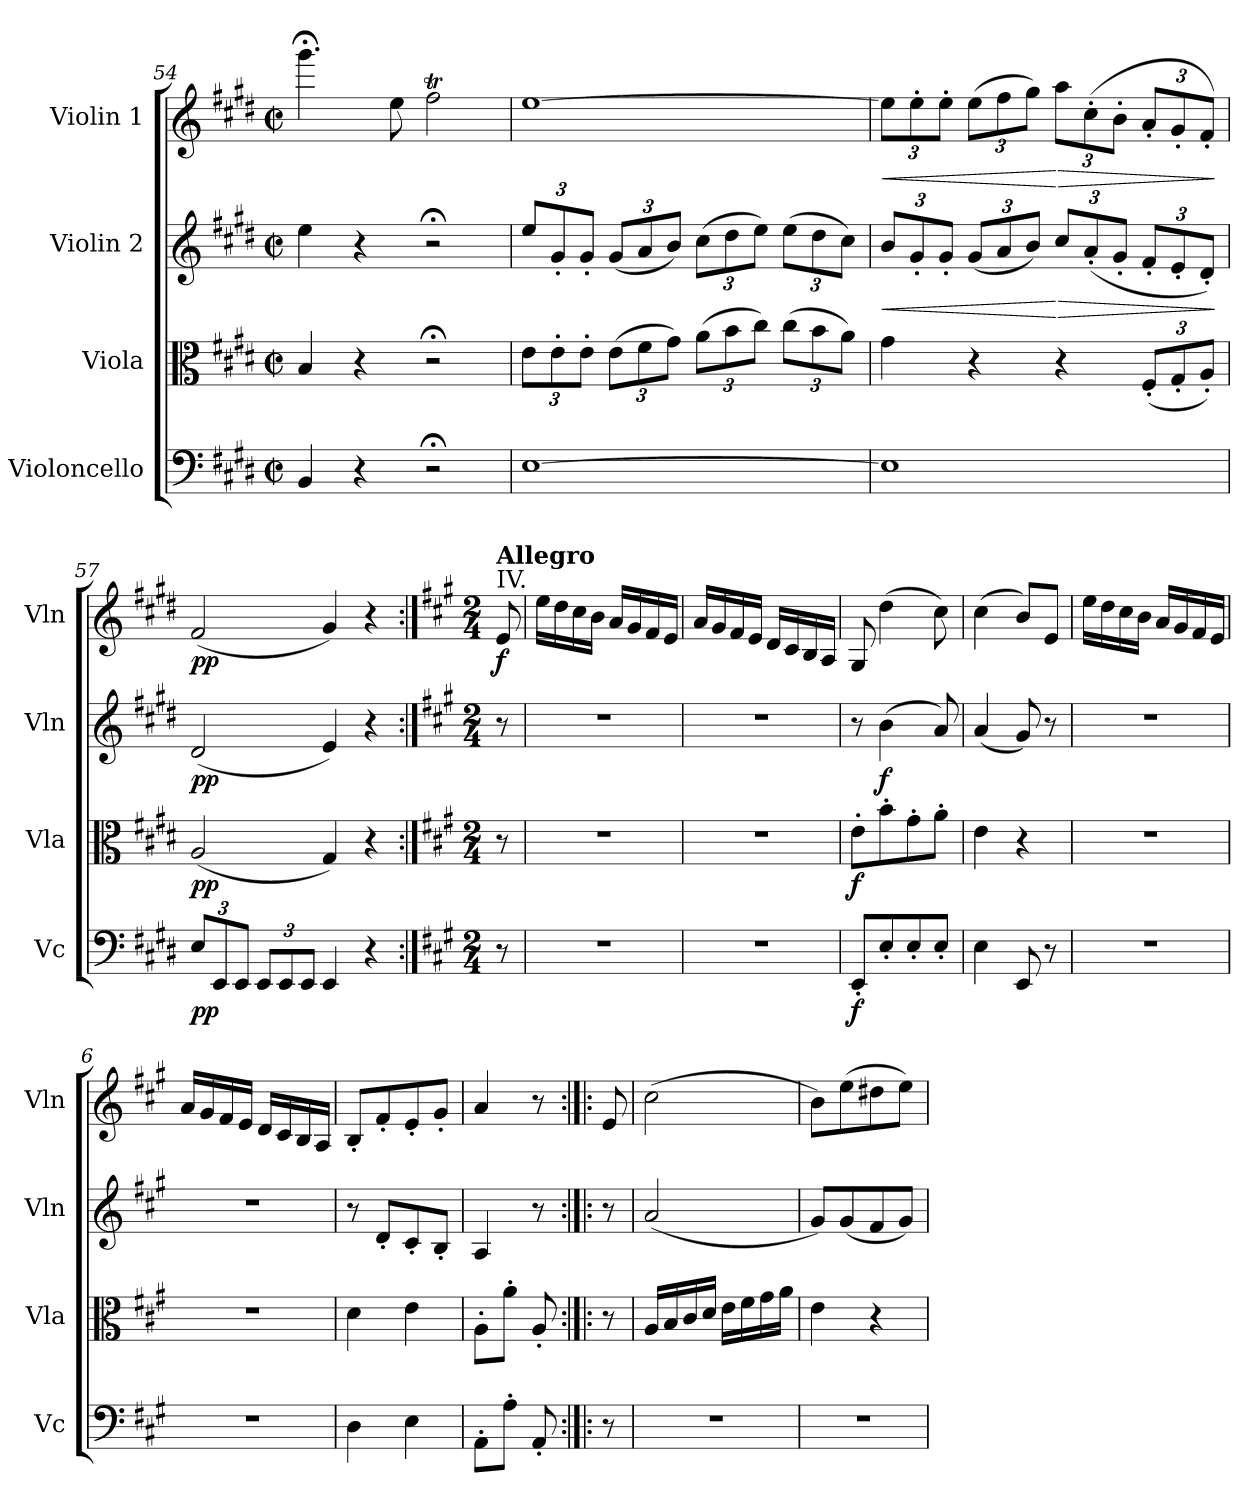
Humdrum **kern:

**kern	**dynam	**kern	**dynam	**kern	**dynam	**kern	**dynam
*part4	*part4	*part3	*part3	*part2	*part2	*part1	*part1
*staff4	*staff4	*staff3	*staff3	*staff2	*staff2	*staff1	*staff1
*I"Violoncello	*	*I"Viola	*	*I"Violin 2	*	*I"Violin 1	*
*I'Vc	*	*I'Vla	*	*I'Vln	*	*I'Vln	*
!!LO:LB:g=z
*clefF4	*	*clefC3	*	*clefG2	*	*clefG2	*
*k[f#c#g#d#]	*	*k[f#c#g#d#]	*	*k[f#c#g#d#]	*	*k[f#c#g#d#]	*
*M2/2	*	*M2/2	*	*M2/2	*	*M2/2	*
*met(c|)	*	*met(c|)	*	*met(c|)	*	*met(c|)	*
=54	=54	=54	=54	=54	=54	=54	=54
4BB/	.	4B/	.	4ee\	.	4.ggg#;<\	.
4r	.	4r	.	4r	.	.	.
.	.	.	.	.	.	8ee\	.
2r;<	.	2r;<	.	2r;<	.	2ff#T\	.
=55	=55	=55	=55	=55	=55	=55	=55
*	*	*	*	*Xbrackettup	*	*	*
[1E	.	12e\L	.	12ee/L	.	[1ee	.
.	.	12e'\	.	12g#'/	.	.	.
.	.	12e'\J	.	12g#'/J	.	.	.
*	*	*Xbrackettup	*	*	*	*	*
.	.	(12e\L	.	(12g#/L	.	.	.
.	.	12f#\	.	12a/	.	.	.
.	.	12g#\J)	.	12b/J)	.	.	.
*	*	*brackettup	*	*brackettup	*	*	*
.	.	(12a\L	.	(12cc#\L	.	.	.
.	.	12b\	.	12dd#\	.	.	.
.	.	12cc#\J)	.	12ee\J)	.	.	.
*	*	*Xbrackettup	*	*Xbrackettup	*	*	*
.	.	(12cc#\L	.	(12ee\L	.	.	.
.	.	12b\	.	12dd#\	.	.	.
.	.	12a\J)	.	12cc#\J)	.	.	.
=56	=56	=56	=56	=56	=56	=56	=56
!	!	!	!	!	!LO:HP:b	!	!LO:HP:b
1E]	.	4g#\	.	12b/L	<	12ee\L]	<
.	.	.	.	12g#'/	.	12ee'\	.
.	.	.	.	12g#'/J	.	12ee'\J	.
*	*	*	*	*	*	*Xbrackettup	*
.	.	4r	.	(12g#/L	.	(12ee\L	.
.	.	.	.	12a/	.	12ff#\	.
.	.	.	.	12b/J)	.	12gg#\J)	.
!	!	!	!	!	!LO:HP:n=1:b	!	!
*	*	*	*	*	*	*brackettup	*
!	!	!	!	!	!	!	!LO:HP:n=1:b
.	.	4r	.	12cc#/L	[ >	12aa\L	[ >
.	.	.	.	(12a'/	.	(12cc#'\	.
.	.	.	.	12g#'/J	.	12b'\J	.
*	*	*	*	*	*	*Xbrackettup	*
.	.	(12F#'/L	.	12f#'/L	.	12a'/L	.
.	.	12G#'/	.	12e'/	.	12g#'/	.
.	.	12A'/J)	.	12d#'/J)	.	12f#'/J)	.
.	.	.	.	.	]	.	]
=57	=57	=57	=57	=57	=57	=57	=57
*Xbrackettup	*	*	*	*	*	*	*
!	!LO:DY:b	!	!LO:DY:b	!	!LO:DY:b	!	!LO:DY:b
12E/L	pp	(2A/	pp	(2d#/	pp	(2f#/	pp
12EE/	.	.	.	.	.	.	.
12EE/J	.	.	.	.	.	.	.
12EE/L	.	.	.	.	.	.	.
12EE/	.	.	.	.	.	.	.
12EE/J	.	.	.	.	.	.	.
4EE/	.	4G#/)	.	4e/)	.	4g#/)	.
4r	.	4r	.	4r	.	4r	.
!!LO:PB:g=z
=:|!	=:|!	=:|!	=:|!	=:|!	=:|!	=:|!	=:|!
*k[f#c#g#]	*	*k[f#c#g#]	*	*k[f#c#g#]	*	*k[f#c#g#]	*
*M2/4	*	*M2/4	*	*M2/4	*	*M2/4	*
!	!	!	!	!	!	!LO:TX:a:t=IV.	!
!	!	!	!	!	!	!LO:TX:a:B:t=Allegro	!
!	!	!	!	!	!	!	!LO:DY:b
8r	.	8r	.	8r	.	8e/	f
=1	=1	=1	=1	=1	=1	=1	=1
2r	.	2r	.	2r	.	16ee\LL	.
.	.	.	.	.	.	16dd\	.
.	.	.	.	.	.	16cc#\	.
.	.	.	.	.	.	16b\JJ	.
.	.	.	.	.	.	16a/LL	.
.	.	.	.	.	.	16g#/	.
.	.	.	.	.	.	16f#/	.
.	.	.	.	.	.	16e/JJ	.
=2	=2	=2	=2	=2	=2	=2	=2
2r	.	2r	.	2r	.	16a/LL	.
.	.	.	.	.	.	16g#/	.
.	.	.	.	.	.	16f#/	.
.	.	.	.	.	.	16e/JJ	.
.	.	.	.	.	.	16d/LL	.
.	.	.	.	.	.	16c#/	.
.	.	.	.	.	.	16B/	.
.	.	.	.	.	.	16A/JJ	.
=3	=3	=3	=3	=3	=3	=3	=3
!	!LO:DY:b	!	!LO:DY:b	!	!	!	!
8EE'/L	f	8e'\L	f	8r	.	8G#/	.
!	!	!	!	!	!LO:DY:b	!	!
8E'/	.	8b'\	.	(4b\	f	(4dd\	.
8E'/	.	8g#'\	.	.	.	.	.
8E'/J	.	8a'\J	.	8a/)	.	8cc#\)	.
!!LO:LB:g=z
=4	=4	=4	=4	=4	=4	=4	=4
4E\	.	4e\	.	(4a/	.	(4cc#\	.
8EE/	.	4r	.	8g#/)	.	8b/L)	.
8r	.	.	.	8r	.	8e/J	.
=5	=5	=5	=5	=5	=5	=5	=5
2r	.	2r	.	2r	.	16ee\LL	.
.	.	.	.	.	.	16dd\	.
.	.	.	.	.	.	16cc#\	.
.	.	.	.	.	.	16b\JJ	.
.	.	.	.	.	.	16a/LL	.
.	.	.	.	.	.	16g#/	.
.	.	.	.	.	.	16f#/	.
.	.	.	.	.	.	16e/JJ	.
=6	=6	=6	=6	=6	=6	=6	=6
2r	.	2r	.	2r	.	16a/LL	.
.	.	.	.	.	.	16g#/	.
.	.	.	.	.	.	16f#/	.
.	.	.	.	.	.	16e/JJ	.
.	.	.	.	.	.	16d/LL	.
.	.	.	.	.	.	16c#/	.
.	.	.	.	.	.	16B/	.
.	.	.	.	.	.	16A/JJ	.
=7	=7	=7	=7	=7	=7	=7	=7
4D\	.	4d\	.	8r	.	8B'/L	.
.	.	.	.	8d'/L	.	8f#'/	.
4E\	.	4e\	.	8c#'/	.	8e'/	.
.	.	.	.	8B'/J	.	8g#'/J	.
=8	=8	=8	=8	=8	=8	=8	=8
8AA'\L	.	8A'\L	.	4A/	.	4a/	.
8A'\J	.	8a'\J	.	.	.	.	.
8AA'/	.	8A'/	.	8r	.	8r	.
!!LO:LB:g=z
=8X1:|!|:	=8X1:|!|:	=8X1:|!|:	=8X1:|!|:	=8X1:|!|:	=8X1:|!|:	=8X1:|!|:	=8X1:|!|:
8r	.	8r	.	8r	.	8e/	.
=9	=9	=9	=9	=9	=9	=9	=9
2r	.	16A/LL	.	(2a/	.	(2cc#\	.
.	.	16B/	.	.	.	.	.
.	.	16c#/	.	.	.	.	.
.	.	16d/JJ	.	.	.	.	.
.	.	16e\LL	.	.	.	.	.
.	.	16f#\	.	.	.	.	.
.	.	16g#\	.	.	.	.	.
.	.	16a\JJ	.	.	.	.	.
=10	=10	=10	=10	=10	=10	=10	=10
2r	.	4e\	.	8g#/L)	.	8b\L)	.
.	.	.	.	(8g#/	.	(8ee\	.
.	.	4r	.	8f#/	.	8dd#X\	.
.	.	.	.	8g#/J)	.	8ee\J)	.
=	=	=	=	=	=	=	=
*-	*-	*-	*-	*-	*-	*-	*-
